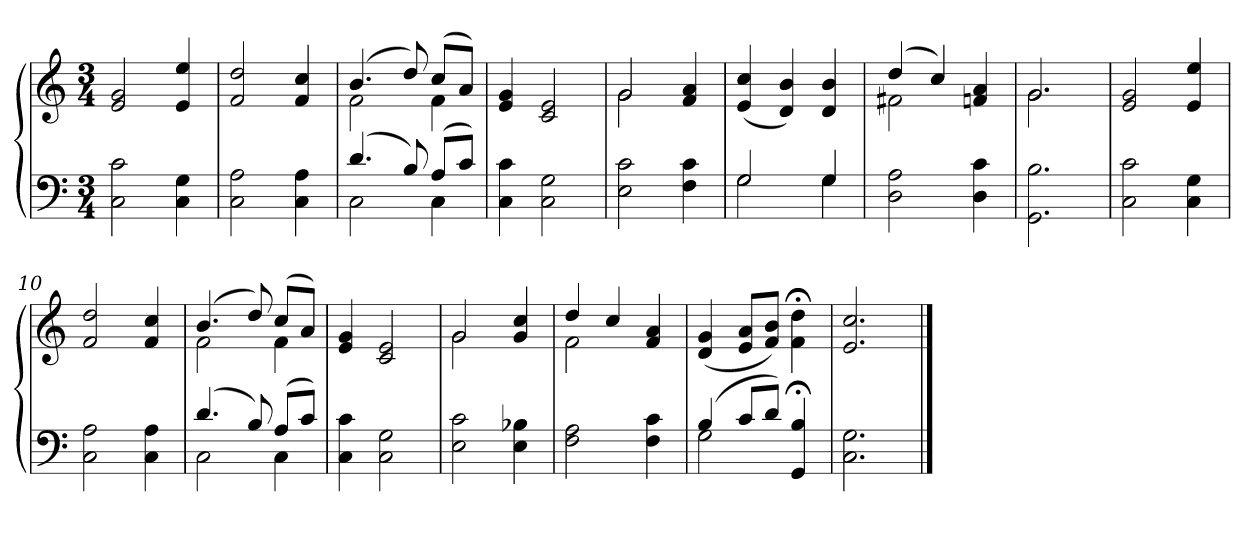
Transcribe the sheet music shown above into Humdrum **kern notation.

**kern	**kern
*part2	*part1
*staff2	*staff1
*clefF4	*clefG2
*k[]	*k[]
*M3/4	*M3/4
=1	=1
2C\ 2c\	2e/ 2g/
4C\ 4G\	4e/ 4ee/
=2	=2
2C\ 2A\	2f/ 2dd/
4C\ 4A\	4f/ 4cc/
=3	=3
*^	*^
(>4.d/	2C\	(>4.b/	2f\
8B/)	.	8dd/)	.
(>8A/L	4C\	(>8cc/L	4f\
8c/J)	.	8a/J)	.
*v	*v	*	*
*	*v	*v
=4	=4
4C\ 4c\	4e/ 4g/
2C\ 2G\	2c/ 2e/
=5	=5
*	*^
2E\ 2c\	2g/	2g\
4F\ 4c\	4f/ 4a/	4ryy
*	*v	*v
=6	=6
*^	*
2G/	2G\	(<4e/ 4cc/
.	.	4d/ 4b/)
4G/	4G\	4d/ 4b/
*v	*v	*
=7	=7
*	*^
2D\ 2A\	(>4dd/	2f#X\
.	4cc/)	.
4D\ 4c\	4fn/ 4a/	4ryy
=8	=8	=8
2.GG\ 2.B\	2.g/	2.g\
*	*v	*v
=9	=9
2C\ 2c\	2e/ 2g/
4C\ 4G\	4e/ 4ee/
=10	=10
2C\ 2A\	2f/ 2dd/
4C\ 4A\	4f/ 4cc/
=11	=11
*^	*^
(>4.d/	2C\	(>4.b/	2f\
8B/)	.	8dd/)	.
(>8A/L	4C\	(>8cc/L	4f\
8c/J)	.	8a/J)	.
*v	*v	*	*
*	*v	*v
=12	=12
4C\ 4c\	4e/ 4g/
2C\ 2G\	2c/ 2e/
=13	=13
*	*^
2E\ 2c\	2g/	2g\
4E\ 4B-X\	4g/ 4cc/	4ryy
!!LO:LB:g=z	!!
=14	=14	=14
2F\ 2A\	4dd/	2f\
.	4cc/	.
4F\ 4c\	4f/ 4a/	4ryy
*	*v	*v
=15	=15
*^	*
(>4B/	2G\	(<4d/ 4g/
8c/L	.	8e/ 8a/L
8d/J)	.	8f/ 8b/J)
4GG/;< 4B/;<	4ryy	4f\;< 4dd\;<
*v	*v	*
=16	=16
2.C\ 2.G\	2.e/ 2.cc/
==	==
*-	*-
